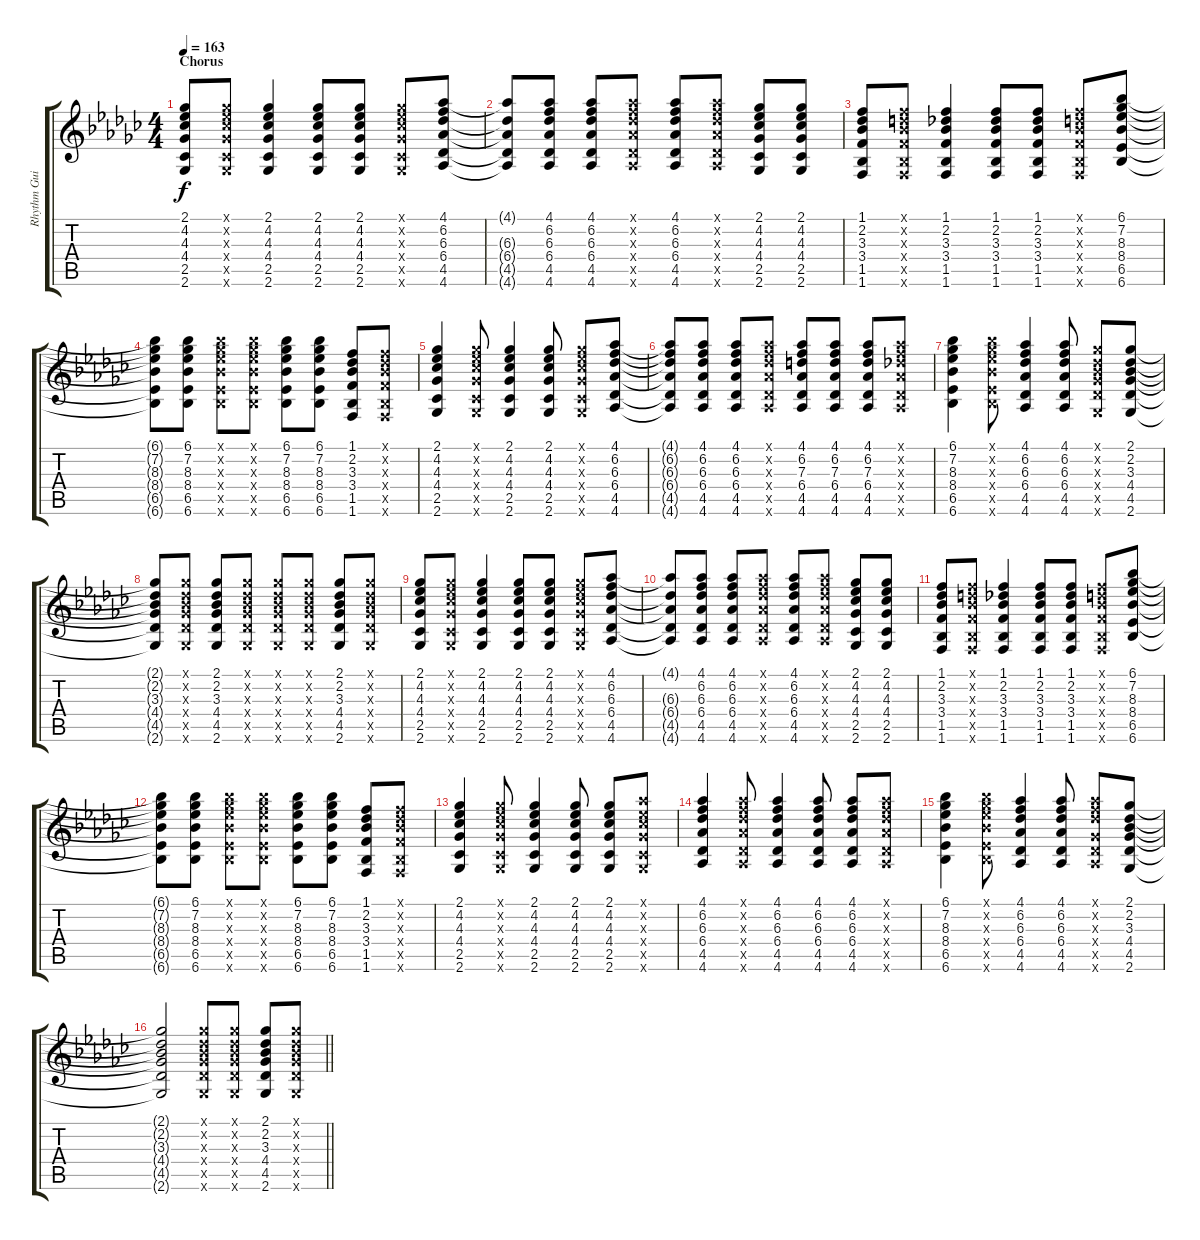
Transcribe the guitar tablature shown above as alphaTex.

\track ("Rhythm Guitar" "Rhythm Gui") {instrument distortionguitar}
\staff {score tabs}
\tuning (E4 B3 G3 D3 A2 E2) {hide}
\ts (4 4)
\section ("" "Chorus")
\tempo 163
\clef g2
\ks gb
(2.1 4.2 4.3 4.4 2.5 2.6).8{dy f} (2.1{x} 4.2{x} 4.3{x} 4.4{x} 2.5{x} 2.6{x}).8 (2.1 4.2 4.3 4.4 2.5 2.6).4 (2.1 4.2 4.3 4.4 2.5 2.6).8 (2.1 4.2 4.3 4.4 2.5 2.6).8 (2.1{x} 4.2{x} 4.3{x} 4.4{x} 2.5{x} 2.6{x}).8 (4.1 6.2 6.3 6.4 4.5 4.6).8 |
(4.1{t} 6.3{t} 6.4{t} 4.5{t} 4.6{t}).8 (4.1 6.2 6.3 6.4 4.5 4.6).8 (4.1 6.2 6.3 6.4 4.5 4.6).8 (4.1{x} 6.2{x} 6.3{x} 6.4{x} 4.5{x} 4.6{x}).8 (4.1 6.2 6.3 6.4 4.5 4.6).8 (4.1{x} 6.2{x} 6.3{x} 6.4{x} 4.5{x} 4.6{x}).8 (2.1 4.2 4.3 4.4 2.5 2.6).8 (2.1 4.2 4.3 4.4 2.5 2.6).8 |
(1.1 2.2 3.3 3.4 1.5 1.6).8 (1.1{x} 3.2{x} 3.3{x} 3.4{x} 1.5{x} 1.6{x}).8 (1.1 2.2 3.3 3.4 1.5 1.6).4 (1.1 2.2 3.3 3.4 1.5 1.6).8 (1.1 2.2 3.3 3.4 1.5 1.6).8 (1.1{x} 3.2{x} 3.3{x} 3.4{x} 1.5{x} 1.6{x}).8 (6.1 7.2 8.3 8.4 6.5 6.6).8 |
(6.1{t} 7.2{t} 8.3{t} 8.4{t} 6.5{t} 6.6{t}).8 (6.1 7.2 8.3 8.4 6.5 6.6).8 (6.1{x} 7.2{x} 8.3{x} 8.4{x} 6.5{x} 6.6{x}).8 (6.1{x} 7.2{x} 8.3{x} 8.4{x} 6.5{x} 6.6{x}).8 (6.1 7.2 8.3 8.4 6.5 6.6).8 (6.1 7.2 8.3 8.4 6.5 6.6).8 (1.1 2.2 3.3 3.4 1.5 1.6).8 (1.1{x} 2.2{x} 3.3{x} 3.4{x} 1.5{x} 1.6{x}).8 |
(2.1 4.2 4.3 4.4 2.5 2.6).4 (2.1{x} 4.2{x} 4.3{x} 4.4{x} 2.5{x} 2.6{x}).8 (2.1 4.2 4.3 4.4 2.5 2.6).4 (2.1 4.2 4.3 4.4 2.5 2.6).8 (2.1{x} 4.2{x} 4.3{x} 4.4{x} 2.5{x} 2.6{x}).8 (4.1 6.2 6.3 6.4 4.5 4.6).8 |
(4.1{t} 6.2{t} 6.3{t} 6.4{t} 4.5{t} 4.6{t}).8 (4.1 6.2 6.3 6.4 4.5 4.6).8 (4.1 6.2 6.3 6.4 4.5 4.6).8 (4.1{x} 6.2{x} 6.3{x} 6.4{x} 4.5{x} 4.6{x}).8 (4.1 6.2 7.3 6.4 4.5 4.6).8 (4.1 6.2 7.3 6.4 4.5 4.6).8 (4.1 6.2 7.3 6.4 4.5 4.6).8 (4.1{x} 6.2{x} 6.3{x} 6.4{x} 4.5{x} 4.6{x}).8 |
(6.1 7.2 8.3 8.4 6.5 6.6).4 (6.1{x} 7.2{x} 8.3{x} 8.4{x} 6.5{x} 6.6{x}).8 (4.1 6.2 6.3 6.4 4.5 4.6).4 (4.1 6.2 6.3 6.4 4.5 4.6).8 (2.1{x} 2.2{x} 3.3{x} 4.4{x} 4.5{x} 2.6{x}).8 (2.1 2.2 3.3 4.4 4.5 2.6).8 |
(2.1{t} 2.2{t} 3.3{t} 4.4{t} 4.5{t} 2.6{t}).8 (2.1{x} 2.2{x} 3.3{x} 4.4{x} 4.5{x} 2.6{x}).8 (2.1 2.2 3.3 4.4 4.5 2.6).8 (2.1{x} 2.2{x} 3.3{x} 4.4{x} 4.5{x} 2.6{x}).8 (2.1{x} 2.2{x} 3.3{x} 4.4{x} 4.5{x} 2.6{x}).8 (2.1{x} 2.2{x} 3.3{x} 4.4{x} 4.5{x} 2.6{x}).8 (2.1 2.2 3.3 4.4 4.5 2.6).8 (2.1{x} 2.2{x} 3.3{x} 4.4{x} 4.5{x} 2.6{x}).8 |
(2.1 4.2 4.3 4.4 2.5 2.6).8 (2.1{x} 4.2{x} 4.3{x} 4.4{x} 2.5{x} 2.6{x}).8 (2.1 4.2 4.3 4.4 2.5 2.6).4 (2.1 4.2 4.3 4.4 2.5 2.6).8 (2.1 4.2 4.3 4.4 2.5 2.6).8 (2.1{x} 4.2{x} 4.3{x} 4.4{x} 2.5{x} 2.6{x}).8 (4.1 6.2 6.3 6.4 4.5 4.6).8 |
(4.1{t} 6.3{t} 6.4{t} 4.5{t} 4.6{t}).8 (4.1 6.2 6.3 6.4 4.5 4.6).8 (4.1 6.2 6.3 6.4 4.5 4.6).8 (4.1{x} 6.2{x} 6.3{x} 6.4{x} 4.5{x} 4.6{x}).8 (4.1 6.2 6.3 6.4 4.5 4.6).8 (4.1{x} 6.2{x} 6.3{x} 6.4{x} 4.5{x} 4.6{x}).8 (2.1 4.2 4.3 4.4 2.5 2.6).8 (2.1 4.2 4.3 4.4 2.5 2.6).8 |
(1.1 2.2 3.3 3.4 1.5 1.6).8 (1.1{x} 3.2{x} 3.3{x} 3.4{x} 1.5{x} 1.6{x}).8 (1.1 2.2 3.3 3.4 1.5 1.6).4 (1.1 2.2 3.3 3.4 1.5 1.6).8 (1.1 2.2 3.3 3.4 1.5 1.6).8 (1.1{x} 3.2{x} 3.3{x} 3.4{x} 1.5{x} 1.6{x}).8 (6.1 7.2 8.3 8.4 6.5 6.6).8 |
(6.1{t} 7.2{t} 8.3{t} 8.4{t} 6.5{t} 6.6{t}).8 (6.1 7.2 8.3 8.4 6.5 6.6).8 (6.1{x} 7.2{x} 8.3{x} 8.4{x} 6.5{x} 6.6{x}).8 (6.1{x} 7.2{x} 8.3{x} 8.4{x} 6.5{x} 6.6{x}).8 (6.1 7.2 8.3 8.4 6.5 6.6).8 (6.1 7.2 8.3 8.4 6.5 6.6).8 (1.1 2.2 3.3 3.4 1.5 1.6).8 (1.1{x} 2.2{x} 3.3{x} 3.4{x} 1.5{x} 1.6{x}).8 |
(2.1 4.2 4.3 4.4 2.5 2.6).4 (2.1{x} 4.2{x} 4.3{x} 4.4{x} 2.5{x} 2.6{x}).8 (2.1 4.2 4.3 4.4 2.5 2.6).4 (2.1 4.2 4.3 4.4 2.5 2.6).8 (2.1 4.2 4.3 4.4 2.5 2.6).8 (4.1{x} 4.2{x} 4.3{x} 4.4{x} 2.5{x} 2.6{x}).8 |
(4.1 6.2 6.3 6.4 4.5 4.6).4 (4.1{x} 6.2{x} 6.3{x} 6.4{x} 4.5{x} 4.6{x}).8 (4.1 6.2 6.3 6.4 4.5 4.6).4 (4.1 6.2 6.3 6.4 4.5 4.6).8 (4.1 6.2 6.3 6.4 4.5 4.6).8 (4.1{x} 6.2{x} 6.3{x} 6.4{x} 4.5{x} 4.6{x}).8 |
(6.1 7.2 8.3 8.4 6.5 6.6).4 (6.1{x} 7.2{x} 8.3{x} 8.4{x} 6.5{x} 6.6{x}).8 (4.1 6.2 6.3 6.4 4.5 4.6).4 (4.1 6.2 6.3 6.4 4.5 4.6).8 (4.1{x} 6.2{x} 6.3{x} 4.4{x} 4.5{x} 4.6{x}).8 (2.1 2.2 3.3 4.4 4.5 2.6).8 |
\barLineRight lightlight
(2.1{t} 2.2{t} 3.3{t} 4.4{t} 4.5{t} 2.6{t}).2 (2.1{x} 2.2{x} 3.3{x} 4.4{x} 4.5{x} 2.6{x}).8 (2.1{x} 2.2{x} 3.3{x} 4.4{x} 4.5{x} 2.6{x}).8 (2.1 2.2 3.3 4.4 4.5 2.6).8 (2.1{x} 2.2{x} 3.3{x} 4.4{x} 4.5{x} 2.6{x}).8
